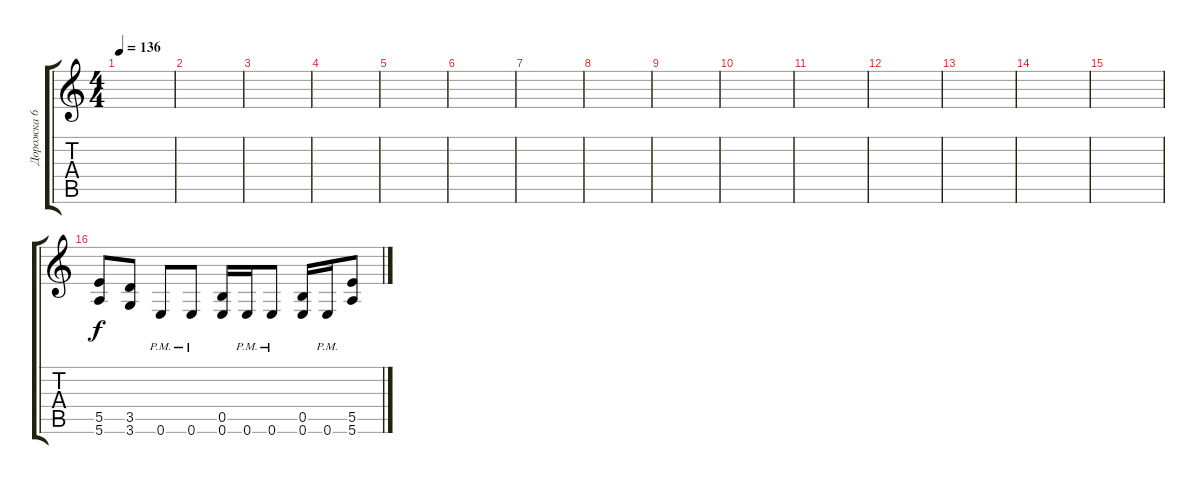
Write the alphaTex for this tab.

\track ("Дорожка 6" "Дорожка 6") {instrument overdrivenguitar}
\staff {score tabs}
\tuning (E4 B3 G3 E3 B2 E2) {hide}
\ts (4 4)
\tempo 136
\clef g2
\ks c
|
|
|
|
|
|
|
|
|
|
|
|
|
|
|
(5.5 5.6).8 (3.5 3.6).8 0.6{pm}.8 0.6{pm}.8 (0.5 0.6).16 0.6{pm}.16 0.6{pm}.8 (0.5 0.6).16 0.6{pm}.16 (5.5 5.6).8
